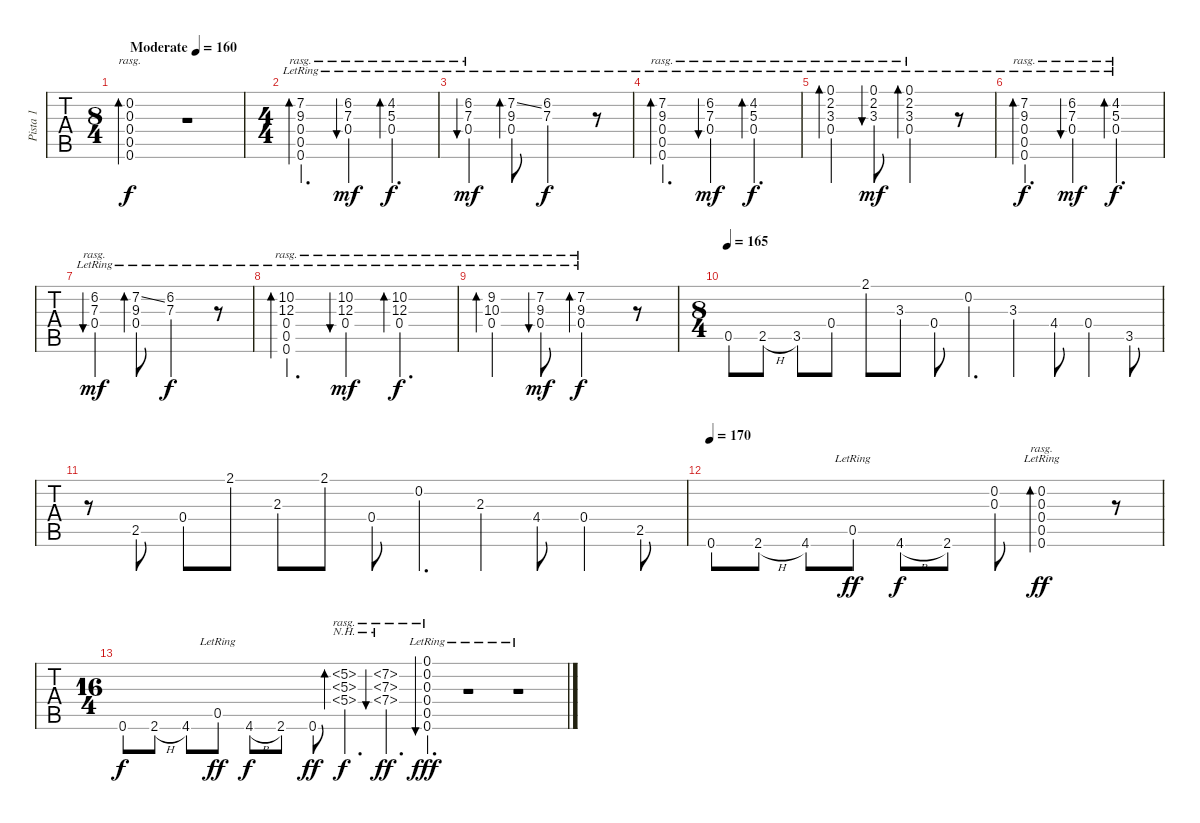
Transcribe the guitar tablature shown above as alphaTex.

\track ("Pista 1" "Pista 1") {instrument acousticguitarsteel}
\staff {tabs}
\tuning (E4 D4 A3 D3 A2 D2) {hide}
\ts (8 4)
\tempo (160 "Moderate")
\clef g2
\ks c
(0.2 0.3 0.4 0.5 0.6).1{bd 480 rasg ii dy f instrument acousticguitarsteel} r.1 |
\ts (4 4)
(7.2 9.3 0.4{lr} 0.5{lr} 0.6{lr}).4{d bd 480 rasg ii} (6.2 7.3 0.4{lr}).4{bu 480 rasg ii dy mf} (4.2 5.3 0.4{lr}).4{d bd 480 rasg ii dy f} |
(6.2 7.3 0.4{lr}).4{bu 480 rasg ii dy mf} (7.2{ss} 9.3 0.4{lr}).8{bd 480} (6.2{lr} 7.3{lr}).2{dy f} r.8 |
(7.2 9.3 0.4{lr} 0.5{lr} 0.6{lr}).4{d bd 480 rasg ii} (6.2 7.3 0.4{lr}).4{bu 480 rasg ii dy mf} (4.2 5.3 0.4{lr}).4{d bd 480 rasg ii dy f} |
(0.1 2.2 3.3 0.4{lr}).4{bd 480 rasg ii} (0.1 2.2 3.3{lr}).8{bu 480 rasg ii dy mf} (0.1 2.2 3.3 0.4{lr}).2{bd 480 rasg ii} r.8 |
(7.2 9.3 0.4{lr} 0.5{lr} 0.6{lr}).4{d bd 480 rasg ii dy f} (6.2 7.3 0.4{lr}).4{bu 480 rasg ii dy mf} (4.2 5.3 0.4{lr}).4{d bd 480 rasg ii dy f} |
(6.2 7.3 0.4{lr}).4{bu 480 rasg ii dy mf} (7.2{ss} 9.3 0.4{lr}).8{bd 480} (6.2{lr} 7.3{lr}).2{dy f} r.8 |
(10.2 12.3 0.4{lr} 0.5{lr} 0.6{lr}).4{d bd 480 rasg ii} (10.2 12.3 0.4{lr}).4{bu 480 rasg ii dy mf} (10.2 12.3 0.4{lr}).4{d bd 480 rasg ii dy f} |
(9.2 10.3 0.4{lr}).4{bd 480 rasg ii} (7.2 9.3 0.4{lr}).8{bu 480 rasg ii dy mf} (7.2 9.3 0.4{lr}).2{bd 480 rasg ii dy f} r.8 |
\ts (8 4)
\tempo 165
0.5.8 2.5{h}.8 3.5.8 0.4.8 2.1.8 3.3.8 0.4.8 0.2.4{d} 3.3.4 4.4.8 0.4.4 3.5.8 |
r.8 2.5.8 0.4.8 2.1.8 2.3.8 2.1.8 0.4.8 0.2.4{d} 2.3.4 4.4.8 0.4.4 2.5.8 |
\tempo 170
0.6.8 2.6{h}.8 4.6.8 0.5{lr}.8{dy ff} 4.6{h}.8{dy f} 2.6.8 (0.2 0.3).8 (0.2{lr} 0.3{lr} 0.4{lr} 0.5{lr} 0.6{lr}).1{bd 30 rasg ii dy ff} r.8 |
\ts (16 4)
0.6.8{dy f} 2.6{h}.8 4.6.8 0.5{lr}.8{dy ff} 4.6{h}.8{dy f} 2.6.8 0.6.8{dy ff} (5.2{nh} 5.3{nh} 5.4{nh}).4{d bd 480 rasg ii dy f} (7.2{nh} 7.3{nh} 7.4{nh}).4{d bu 480 rasg ii dy ff} (0.1{lr} 0.2{lr} 0.3{lr} 0.4{lr} 0.5{lr} 0.6{lr}).4{d bu 480 rasg ii dy fff} r.1 r.1
